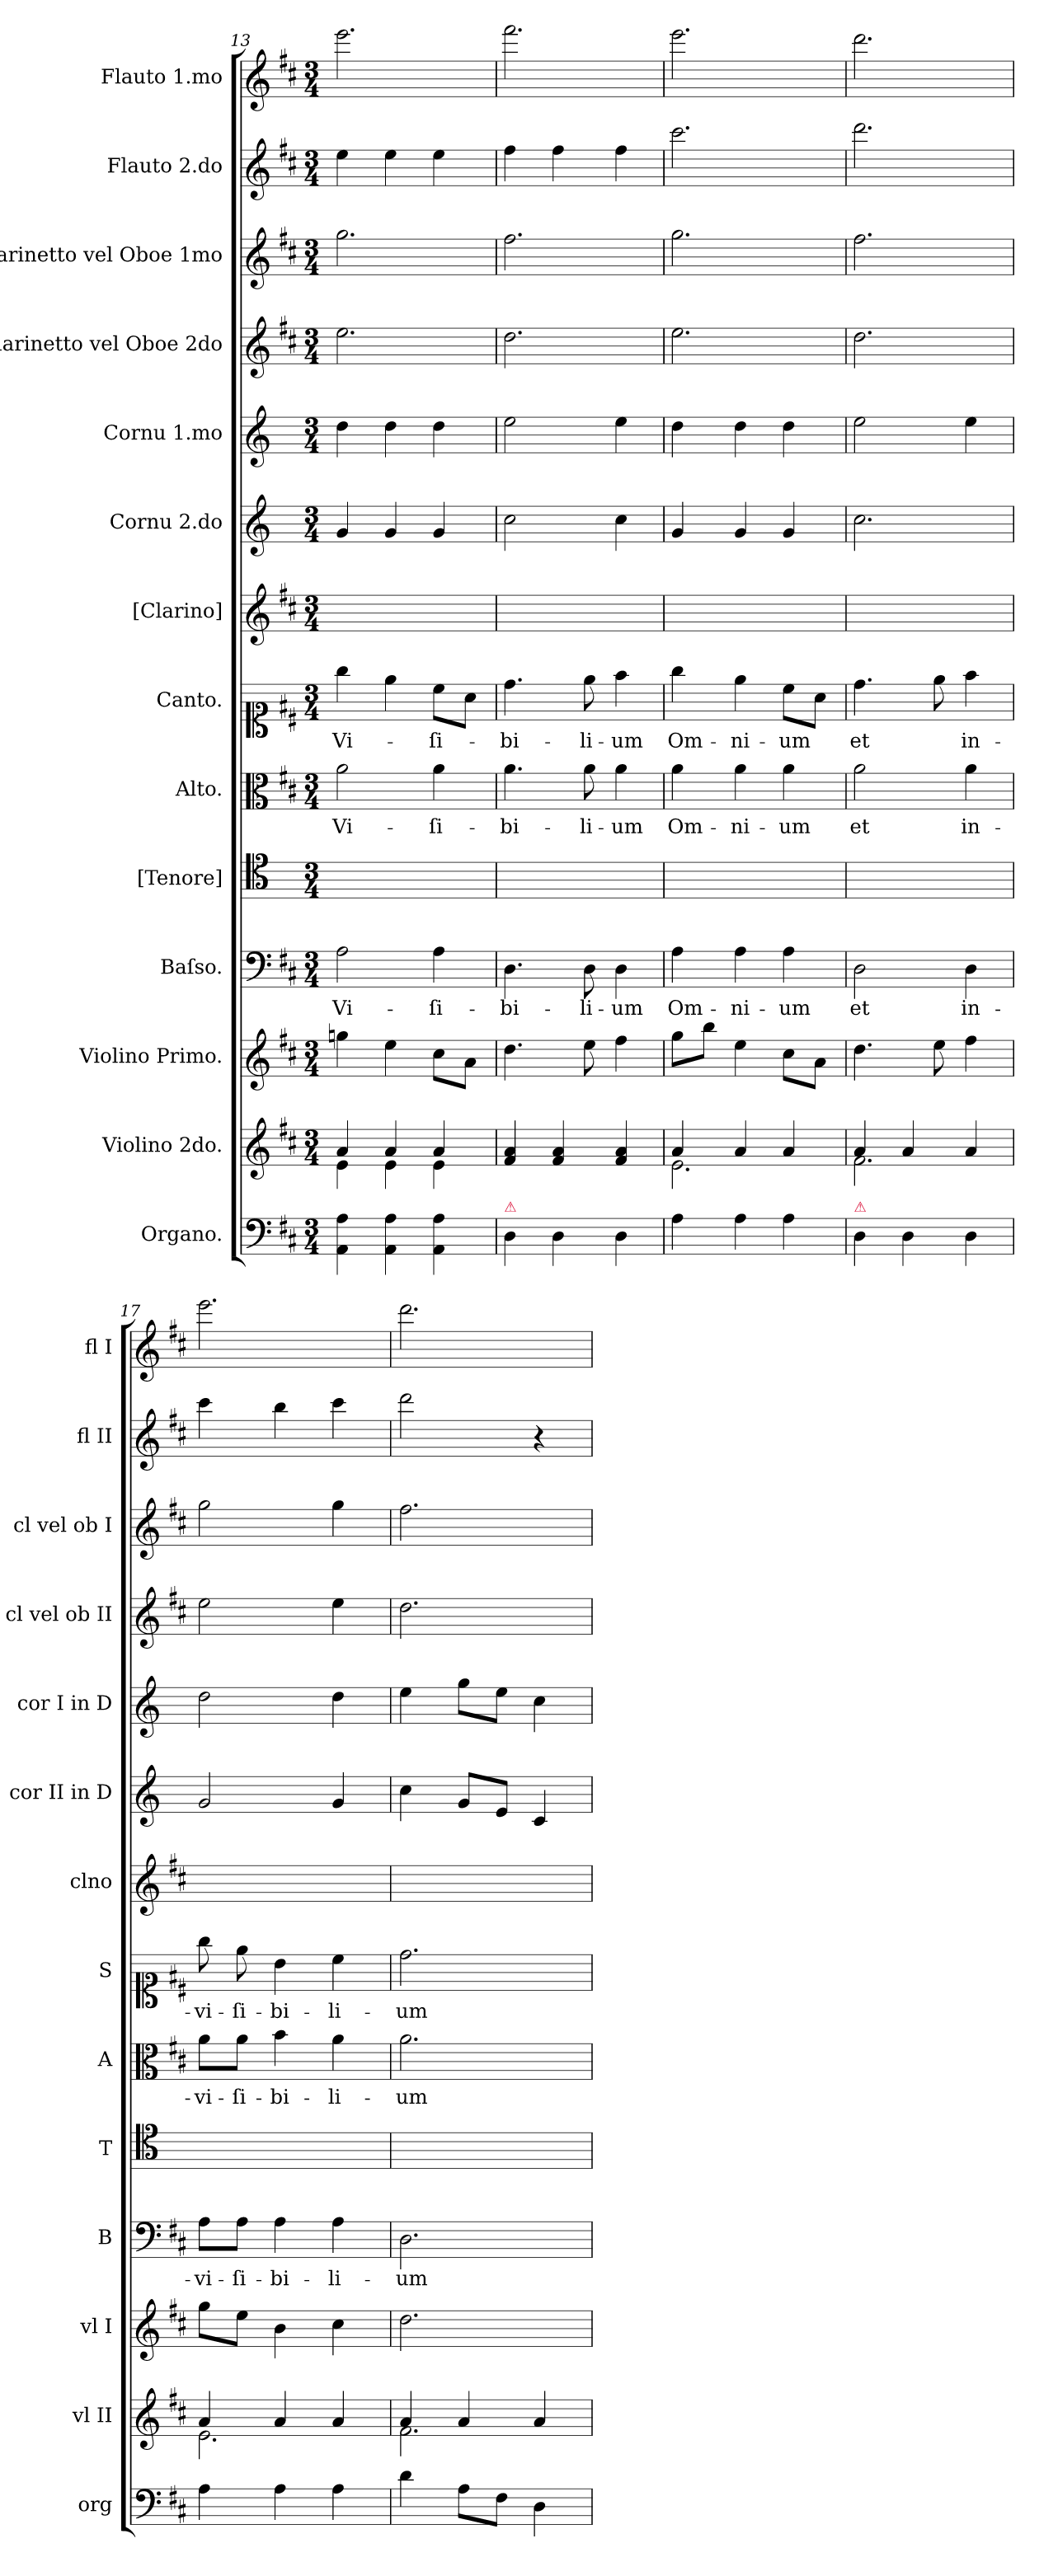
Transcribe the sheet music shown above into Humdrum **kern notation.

**kern	**kern	**kern	**kern	**text	**kern	**kern	**text	**kern	**text	**kern	**kern	**kern	**kern	**kern	**kern	**kern
*part14	*part13	*part12	*part11	*part11	*part10	*part9	*part9	*part8	*part8	*part7	*part6	*part5	*part4	*part3	*part2	*part1
*staff14	*staff13	*staff12	*staff11	*staff11	*staff10	*staff9	*staff9	*staff8	*staff8	*staff7	*staff6	*staff5	*staff4	*staff3	*staff2	*staff1
*I"Organo.	*I"Violino 2do.	*I"Violino Primo.	*I"Baſso.	*	*I"[Tenore]	*I"Alto.	*	*I"Canto.	*	*I"[Clarino]	*I"Cornu 2.do	*I"Cornu 1.mo	*I"Clarinetto vel Oboe 2do	*I"Clarinetto vel Oboe 1mo	*I"Flauto 2.do	*I"Flauto 1.mo
*I'org	*I'vl II	*I'vl I	*I'B	*	*I'T	*I'A	*	*I'S	*	*I'clno	*I'cor II in D	*I'cor I in D	*I'cl vel ob II	*I'cl vel ob I	*I'fl II	*I'fl I
*clefF4	*clefG2	*clefG2	*clefF4	*	*clefC4	*clefC3	*	*clefC1	*	*clefG2	*clefG2	*clefG2	*clefG2	*clefG2	*clefG2	*clefG2
*	*	*	*	*	*	*	*	*	*	*	*ITrd6c10	*ITrd6c10	*	*	*	*
*k[f#c#]	*k[f#c#]	*k[f#c#]	*k[f#c#]	*	*	*k[f#c#]	*	*k[f#c#]	*	*k[f#c#]	*k[f#c#]	*k[f#c#]	*k[f#c#]	*k[f#c#]	*k[f#c#]	*k[f#c#]
*D:	*D:	*D:	*D:	*	*	*D:	*	*D:	*	*D:	*D:	*D:	*D:	*D:	*D:	*D:
*M3/4	*M3/4	*M3/4	*M3/4	*	*M3/4	*M3/4	*	*M3/4	*	*M3/4	*M3/4	*M3/4	*M3/4	*M3/4	*M3/4	*M3/4
=13	=13	=13	=13	=13	=13	=13	=13	=13	=13	=13	=13	=13	=13	=13	=13	=13
*	*^	*	*	*	*	*	*	*	*	*	*	*	*	*	*	*
4AA\ 4A\	4a/	4e\	4ggn\	2A\	Vi-	2.ryy	2a\	Vi-	4gg\	Vi-	2.ryy	4A/	4e\	2.ee\	2.gg\	4ee\	2.eee\
4AA\ 4A\	4a/	4e\	4ee\	.	.	.	.	.	4ee\	.	.	4A/	4e\	.	.	4ee\	.
4AA\ 4A\	4a/	4e\	8cc#\L	4A\	-ſi-	.	4a\	-ſi-	8cc#\L	-ſi-	.	4A/	4e\	.	.	4ee\	.
.	.	.	8a\J	.	.	.	.	.	8a\J	.	.	.	.	.	.	.	.
*	*v	*v	*	*	*	*	*	*	*	*	*	*	*	*	*	*	*
=14	=14	=14	=14	=14	=14	=14	=14	=14	=14	=14	=14	=14	=14	=14	=14	=14
!LO:TX:a:color=crimson:t=⚠	!	!	!	!	!	!	!	!	!	!	!	!	!	!	!	!
4D\	4f#/ 4a/	4.dd\	4.D\	-bi-	2.ryy	4.a\	-bi-	4.dd\	-bi-	2.ryy	2d\	2f#\	2.dd\	2.ff#\	4ff#\	2.fff#\
4D\	4f#/ 4a/	.	.	.	.	.	.	.	.	.	.	.	.	.	4ff#\	.
.	.	8ee\	8D\	-li-	.	8a\	-li-	8ee\	-li-	.	.	.	.	.	.	.
4D\	4f#/ 4a/	4ff#\	4D\	-um	.	4a\	-um	4ff#\	-um	.	4d\	4f#\	.	.	4ff#\	.
=15	=15	=15	=15	=15	=15	=15	=15	=15	=15	=15	=15	=15	=15	=15	=15	=15
*	*^	*	*	*	*	*	*	*	*	*	*	*	*	*	*	*
4A\	4a/	2.e\	8gg\L	4A\	Om-	2.ryy	4a\	Om-	4gg\	Om-	2.ryy	4A/	4e\	2.ee\	2.gg\	2.ccc#\	2.eee\
.	.	.	8bb\J	.	.	.	.	.	.	.	.	.	.	.	.	.	.
4A\	4a/	.	4ee\	4A\	-ni-	.	4a\	-ni-	4ee\	-ni-	.	4A/	4e\	.	.	.	.
4A\	4a/	.	8cc#\L	4A\	-um	.	4a\	-um	8cc#\L	-um	.	4A/	4e\	.	.	.	.
.	.	.	8a\J	.	.	.	.	.	8a\J	.	.	.	.	.	.	.	.
=16	=16	=16	=16	=16	=16	=16	=16	=16	=16	=16	=16	=16	=16	=16	=16	=16	=16
!LO:TX:a:color=crimson:t=⚠	!	!	!	!	!	!	!	!	!	!	!	!	!	!	!	!	!
4D\	4a/	2.f#\	4.dd\	2D\	et	2.ryy	2a\	et	4.dd\	et	2.ryy	2.d\	2f#\	2.dd\	2.ff#\	2.ddd\	2.ddd\
4D\	4a/	.	.	.	.	.	.	.	.	.	.	.	.	.	.	.	.
.	.	.	8ee\	.	.	.	.	.	8ee\	.	.	.	.	.	.	.	.
4D\	4a/	.	4ff#\	4D\	in-	.	4a\	in-	4ff#\	in-	.	.	4f#\	.	.	.	.
=17	=17	=17	=17	=17	=17	=17	=17	=17	=17	=17	=17	=17	=17	=17	=17	=17	=17
4A\	4a/	2.e\	8gg\L	8A\L	-vi-	2.ryy	8a\L	-vi-	8gg\	-vi-	2.ryy	2A/	2e\	2ee\	2gg\	4ccc#\	2.eee\
.	.	.	8ee\J	8A\J	-ſi-	.	8a\J	-ſi-	8ee\	-ſi-	.	.	.	.	.	.	.
4A\	4a/	.	4b\	4A\	-bi-	.	4b\	-bi-	4b\	-bi-	.	.	.	.	.	4bb\	.
4A\	4a/	.	4cc#\	4A\	-li-	.	4a\	-li-	4cc#\	-li-	.	4A/	4e\	4ee\	4gg\	4ccc#\	.
=18	=18	=18	=18	=18	=18	=18	=18	=18	=18	=18	=18	=18	=18	=18	=18	=18	=18
4d\	4a/	2.f#\	2.dd\	2.D\	-um	2.ryy	2.a\	-um	2.dd\	-um	2.ryy	4d\	4f#\	2.dd\	2.ff#\	2ddd\	2.ddd\
8A\L	4a/	.	.	.	.	.	.	.	.	.	.	8A/L	8a\L	.	.	.	.
8F#\J	.	.	.	.	.	.	.	.	.	.	.	8F#/J	8f#\J	.	.	.	.
4D\	4a/	.	.	.	.	.	.	.	.	.	.	4D/	4d\	.	.	4r	.
*	*v	*v	*	*	*	*	*	*	*	*	*	*	*	*	*	*	*
=	=	=	=	=	=	=	=	=	=	=	=	=	=	=	=	=
*-	*-	*-	*-	*-	*-	*-	*-	*-	*-	*-	*-	*-	*-	*-	*-	*-
